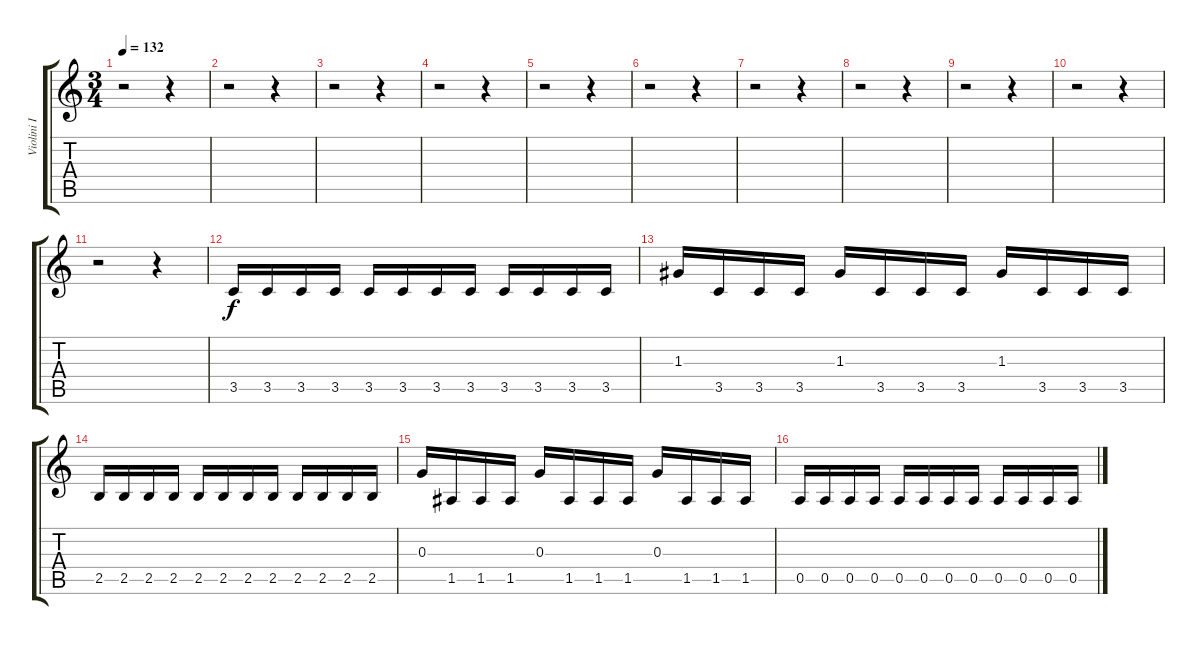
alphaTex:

\track ("Violini I" "Violini I") {instrument distortionguitar}
\staff {score tabs}
\tuning (E4 B3 G3 D3 A2 E2) {hide}
\ts (3 4)
\tempo 132
\clef g2
\ks c
r.2{dy f} r.4 |
r.2 r.4 |
r.2 r.4 |
r.2 r.4 |
r.2 r.4 |
r.2 r.4 |
r.2 r.4 |
r.2 r.4 |
r.2 r.4 |
r.2 r.4 |
r.2 r.4 |
3.5.16 3.5.16 3.5.16 3.5.16 3.5.16 3.5.16 3.5.16 3.5.16 3.5.16 3.5.16 3.5.16 3.5.16 |
1.3.16 3.5.16 3.5.16 3.5.16 1.3.16 3.5.16 3.5.16 3.5.16 1.3.16 3.5.16 3.5.16 3.5.16 |
2.5.16 2.5.16 2.5.16 2.5.16 2.5.16 2.5.16 2.5.16 2.5.16 2.5.16 2.5.16 2.5.16 2.5.16 |
0.3.16 1.5.16 1.5.16 1.5.16 0.3.16 1.5.16 1.5.16 1.5.16 0.3.16 1.5.16 1.5.16 1.5.16 |
0.5.16 0.5.16 0.5.16 0.5.16 0.5.16 0.5.16 0.5.16 0.5.16 0.5.16 0.5.16 0.5.16 0.5.16
